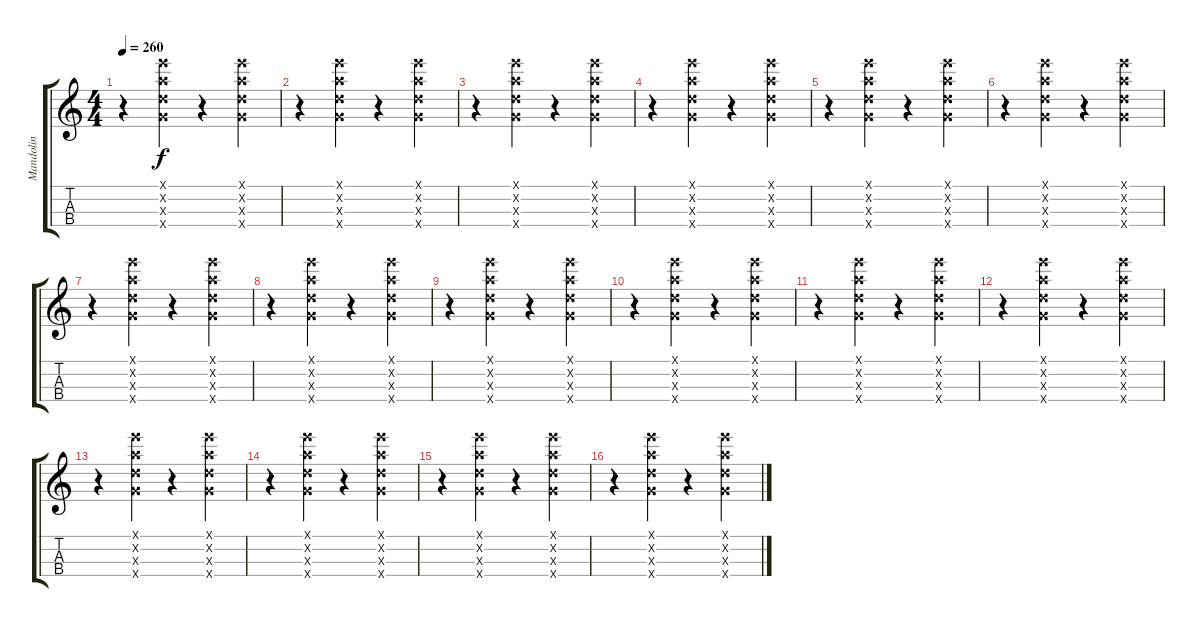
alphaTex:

\track ("Mandolin" "Mandolin") {instrument acousticguitarnylon}
\staff {score tabs}
\tuning (E5 A4 D4 G3) {hide}
\ts (4 4)
\tempo 260
\clef g2
\ks c
r.4{dy f} (0.1{x} 0.2{x} 0.3{x} 0.4{x}).4 r.4 (0.1{x} 0.2{x} 0.3{x} 0.4{x}).4 |
r.4 (0.1{x} 0.2{x} 0.3{x} 0.4{x}).4 r.4 (0.1{x} 0.2{x} 0.3{x} 0.4{x}).4 |
r.4 (0.1{x} 0.2{x} 0.3{x} 0.4{x}).4 r.4 (0.1{x} 0.2{x} 0.3{x} 0.4{x}).4 |
r.4 (0.1{x} 0.2{x} 0.3{x} 0.4{x}).4 r.4 (0.1{x} 0.2{x} 0.3{x} 0.4{x}).4 |
r.4 (0.1{x} 0.2{x} 0.3{x} 0.4{x}).4 r.4 (0.1{x} 0.2{x} 0.3{x} 0.4{x}).4 |
r.4 (0.1{x} 0.2{x} 0.3{x} 0.4{x}).4 r.4 (0.1{x} 0.2{x} 0.3{x} 0.4{x}).4 |
r.4 (0.1{x} 0.2{x} 0.3{x} 0.4{x}).4 r.4 (0.1{x} 0.2{x} 0.3{x} 0.4{x}).4 |
r.4 (0.1{x} 0.2{x} 0.3{x} 0.4{x}).4 r.4 (0.1{x} 0.2{x} 0.3{x} 0.4{x}).4 |
r.4 (0.1{x} 0.2{x} 0.3{x} 0.4{x}).4 r.4 (0.1{x} 0.2{x} 0.3{x} 0.4{x}).4 |
r.4 (0.1{x} 0.2{x} 0.3{x} 0.4{x}).4 r.4 (0.1{x} 0.2{x} 0.3{x} 0.4{x}).4 |
r.4 (0.1{x} 0.2{x} 0.3{x} 0.4{x}).4 r.4 (0.1{x} 0.2{x} 0.3{x} 0.4{x}).4 |
r.4 (0.1{x} 0.2{x} 0.3{x} 0.4{x}).4 r.4 (0.1{x} 0.2{x} 0.3{x} 0.4{x}).4 |
r.4 (0.1{x} 0.2{x} 0.3{x} 0.4{x}).4 r.4 (0.1{x} 0.2{x} 0.3{x} 0.4{x}).4 |
r.4 (0.1{x} 0.2{x} 0.3{x} 0.4{x}).4 r.4 (0.1{x} 0.2{x} 0.3{x} 0.4{x}).4 |
r.4 (0.1{x} 0.2{x} 0.3{x} 0.4{x}).4 r.4 (0.1{x} 0.2{x} 0.3{x} 0.4{x}).4 |
r.4 (0.1{x} 0.2{x} 0.3{x} 0.4{x}).4 r.4 (0.1{x} 0.2{x} 0.3{x} 0.4{x}).4
